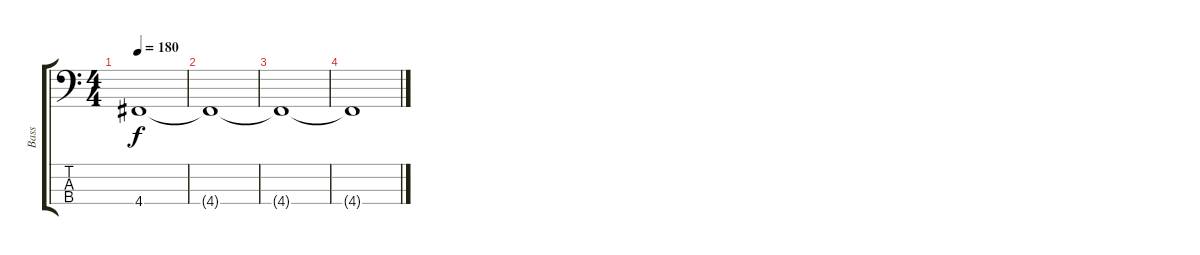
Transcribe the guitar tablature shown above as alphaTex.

\track ("Bass" "Bass") {instrument electricbassfinger}
\staff {score tabs}
\tuning (G2 D2 A1 D1) {hide}
\ts (4 4)
\tempo 180
\clef f4
\ks c
4.4.1{dy f} |
4.4{t}.1 |
4.4{t}.1 |
4.4{t}.1
